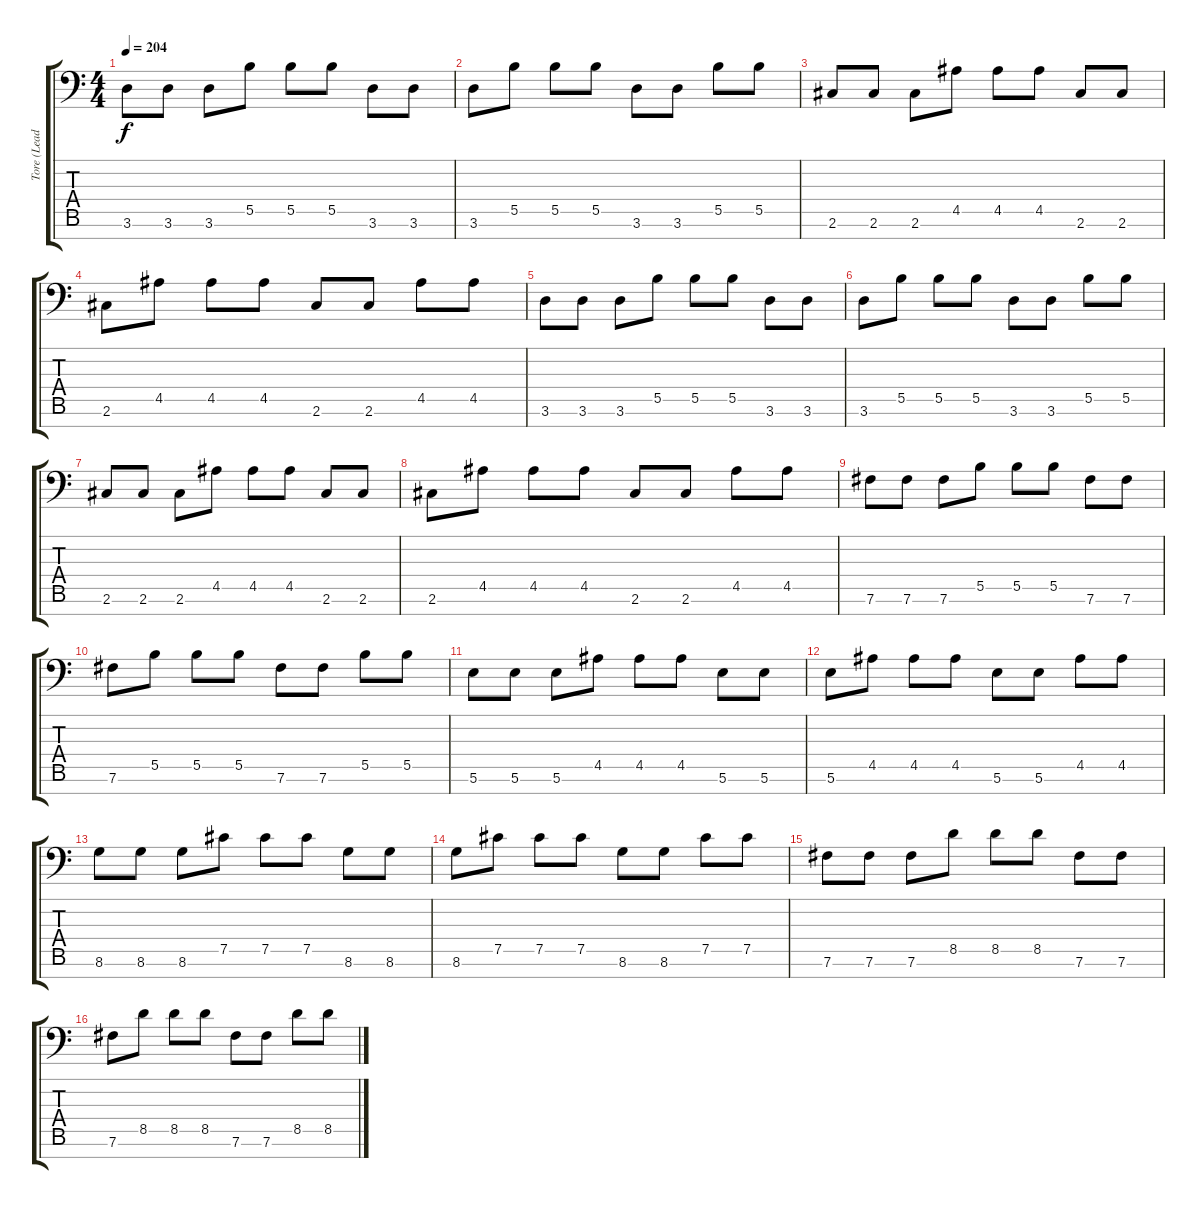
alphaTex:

\track ("Tore (Lead Guitar)" "Tore (Lead") {instrument distortionguitar}
\staff {score tabs}
\tuning (Db4 Ab3 E3 B2 Gb2 B1 Gb1) {hide}
\ts (4 4)
\tempo 204
\clef f4
\ks c
3.6.8{dy f} 3.6.8 3.6.8 5.5.8 5.5.8 5.5.8 3.6.8 3.6.8 |
3.6.8 5.5.8 5.5.8 5.5.8 3.6.8 3.6.8 5.5.8 5.5.8 |
2.6.8 2.6.8 2.6.8 4.5.8 4.5.8 4.5.8 2.6.8 2.6.8 |
2.6.8 4.5.8 4.5.8 4.5.8 2.6.8 2.6.8 4.5.8 4.5.8 |
3.6.8 3.6.8 3.6.8 5.5.8 5.5.8 5.5.8 3.6.8 3.6.8 |
3.6.8 5.5.8 5.5.8 5.5.8 3.6.8 3.6.8 5.5.8 5.5.8 |
2.6.8 2.6.8 2.6.8 4.5.8 4.5.8 4.5.8 2.6.8 2.6.8 |
2.6.8 4.5.8 4.5.8 4.5.8 2.6.8 2.6.8 4.5.8 4.5.8 |
7.6.8 7.6.8 7.6.8 5.5.8 5.5.8 5.5.8 7.6.8 7.6.8 |
7.6.8 5.5.8 5.5.8 5.5.8 7.6.8 7.6.8 5.5.8 5.5.8 |
5.6.8 5.6.8 5.6.8 4.5.8 4.5.8 4.5.8 5.6.8 5.6.8 |
5.6.8 4.5.8 4.5.8 4.5.8 5.6.8 5.6.8 4.5.8 4.5.8 |
8.6.8 8.6.8 8.6.8 7.5.8 7.5.8 7.5.8 8.6.8 8.6.8 |
8.6.8 7.5.8 7.5.8 7.5.8 8.6.8 8.6.8 7.5.8 7.5.8 |
7.6.8 7.6.8 7.6.8 8.5.8 8.5.8 8.5.8 7.6.8 7.6.8 |
7.6.8 8.5.8 8.5.8 8.5.8 7.6.8 7.6.8 8.5.8 8.5.8
